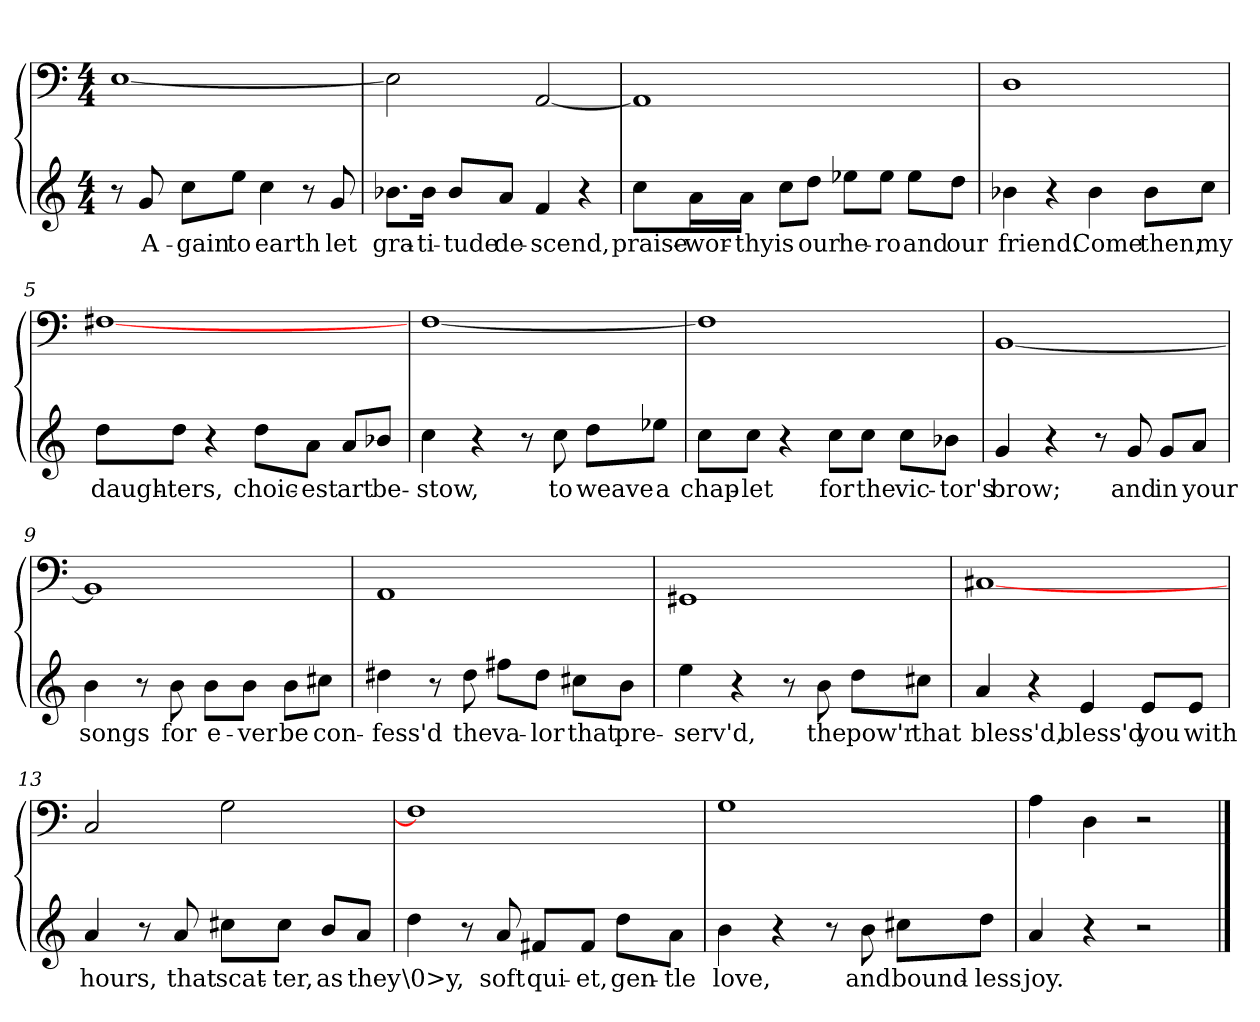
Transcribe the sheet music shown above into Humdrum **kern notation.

**kern	**text	**kern
*part1	*part1	*part1
*staff2	*staff2	*staff1
*clefG2	*	*clefF4
*k[]	*	*k[]
*a:	*	*a:
*M4/4	*	*M4/4
=1	=1	=1
8r	.	[1E/
8g/	A-	.
8cc\L	-gain	.
8ee\J	to	.
4cc\	earth	.
8r	.	.
8g/	let	.
=2	=2	=2
8.b-X\L	gra-	2E\]
16b-\Jk	-ti-	.
8b-/L	-tude	.
8a/J	de-	.
4f/	-scend,	[2AA/
4r	.	.
=3	=3	=3
8cc\L	praise-	1AA/]
16a\L	-wor-	.
16a\JJ	-thy	.
8cc\L	is	.
8dd\J	our	.
8ee-X\L	he-	.
8ee-\J	-ro	.
8ee-\L	and	.
8dd\J	our	.
=4	=4	=4
4b-X\	friend.	1D/
4r	.	.
4b-\	Come	.
8b-\L	then,	.
8cc\J	my	.
=5	=5	=5
8dd\L	daugh-	[1F#X/
8dd\J	-ters,	.
4r	.	.
8dd\L	choic-	.
8a\J	-est	.
8a/L	art	.
8b-X/J	be-	.
=6	=6	=6
4cc\	-stow,	[1F/
4r	.	.
8r	.	.
8cc\	to	.
8dd\L	weave	.
8ee-X\J	a	.
=7	=7	=7
8cc\L	chap-	1F/]
8cc\J	-let	.
4r	.	.
8cc\L	for	.
8cc\J	the	.
8cc\L	vic-	.
8b-X\J	-tor's	.
=8	=8	=8
4g/	brow;	[1BB/
4r	.	.
8r	.	.
8g/	and	.
8g/L	in	.
8a/J	your	.
=9	=9	=9
4b\	songs	1BB/]
8r	.	.
8b\	for	.
8b\L	e-	.
8b\J	-ver	.
8b\L	be	.
8cc#X\J	con-	.
=10	=10	=10
4dd#X\	-fess'd	1AA/
8r	.	.
8dd#\	the	.
8ff#X\L	va-	.
8dd#\J	-lor	.
8cc#X\L	that	.
8b\J	pre-	.
=11	=11	=11
4ee\	-serv'd,	1GG#X/
4r	.	.
8r	.	.
8b\	the	.
8dd\L	pow'r	.
8cc#X\J	that	.
=12	=12	=12
4a/	bless'd,	[1C#X/
4r	.	.
4e/	bless'd	.
8e/L	you	.
8e/J	with	.
=13	=13	=13
4a/	hours,	2C/
8r	.	.
8a/	that	.
8cc#X\L	scat-	2G\
8cc#\J	-ter,	.
8b/L	as	.
8a/J	they	.
=14	=14	=14
4dd\	\0>y,	1F#/]
8r	.	.
8a/	soft	.
8f#X/L	qui-	.
8f#/J	-et,	.
8dd\L	gen-	.
8a\J	-tle	.
=15	=15	=15
4b\	love,	1G/
4r	.	.
8r	.	.
8b\	and	.
8cc#X\L	bound-	.
8dd\J	-less	.
=16	=16	=16
4a/	joy.	4A\
4r	.	4D\
2r	.	2r
==	==	==
*-	*-	*-
